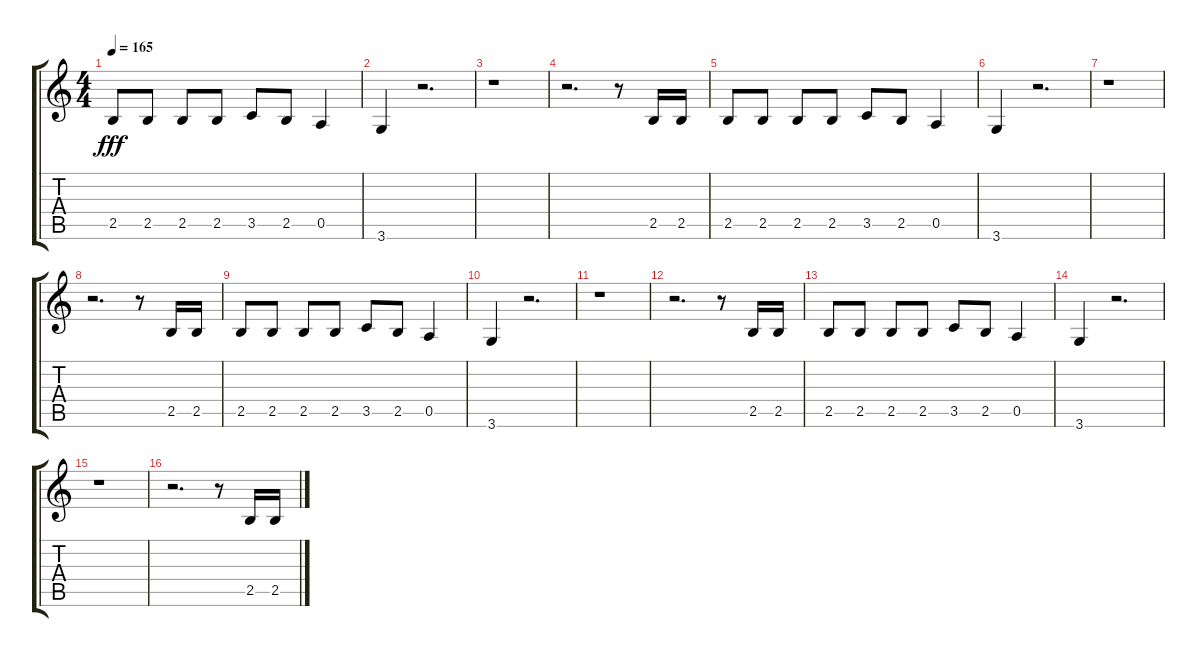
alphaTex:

\track "" {instrument electricguitarclean}
\staff {score tabs}
\tuning (E4 B3 G3 D3 A2 E2) {hide}
\ts (4 4)
\tempo 165
\clef g2
\ks c
2.5.8{dy fff} 2.5.8 2.5.8 2.5.8 3.5.8 2.5.8 0.5.4 |
3.6.4 r.2{d} |
r.1 |
r.2{d} r.8 2.5.16 2.5.16 |
2.5.8 2.5.8 2.5.8 2.5.8 3.5.8 2.5.8 0.5.4 |
3.6.4 r.2{d} |
r.1 |
r.2{d} r.8 2.5.16 2.5.16 |
2.5.8 2.5.8 2.5.8 2.5.8 3.5.8 2.5.8 0.5.4 |
3.6.4 r.2{d} |
r.1 |
r.2{d} r.8 2.5.16 2.5.16 |
2.5.8 2.5.8 2.5.8 2.5.8 3.5.8 2.5.8 0.5.4 |
3.6.4 r.2{d} |
r.1 |
r.2{d} r.8 2.5.16 2.5.16
